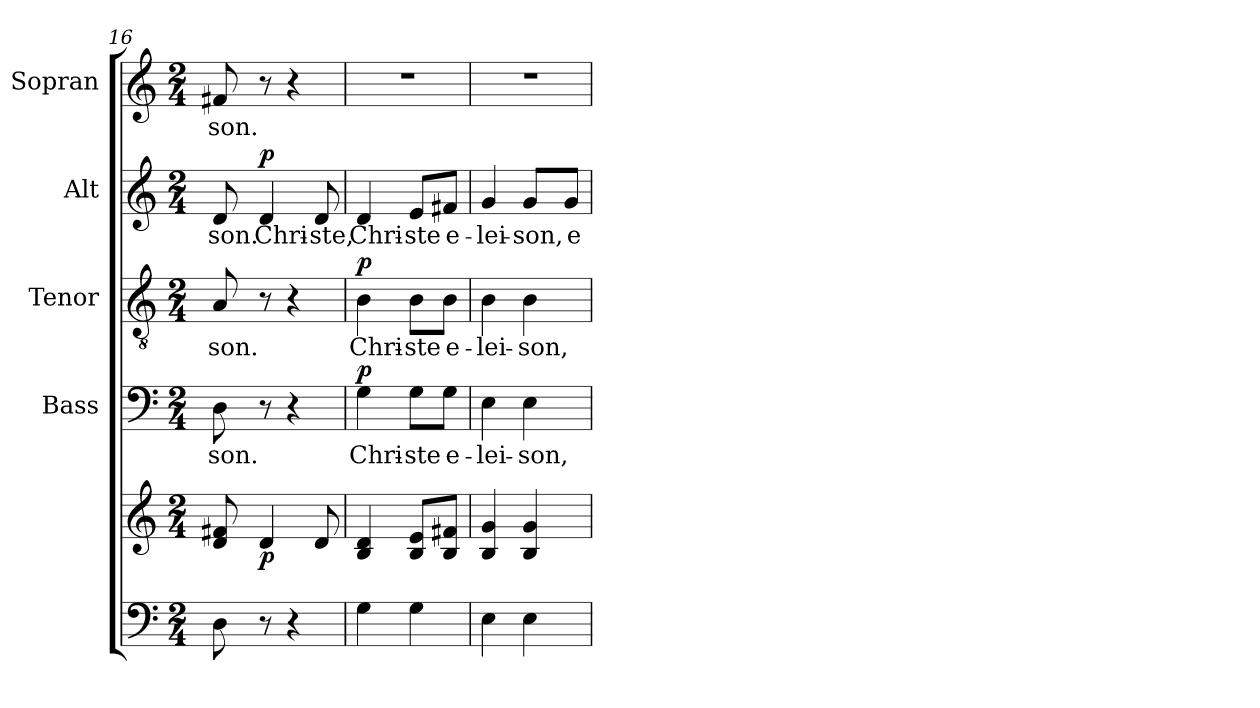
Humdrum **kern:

**kern	**kern	**dynam	**kern	**text	**dynam	**kern	**text	**dynam	**kern	**text	**dynam	**kern	**text
*part5	*part5	*part5	*part4	*part4	*part4	*part3	*part3	*part3	*part2	*part2	*part2	*part1	*part1
*staff6	*staff5	*staff5/6	*staff4	*staff4	*staff4	*staff3	*staff3	*staff3	*staff2	*staff2	*staff2	*staff1	*staff1
*	*	*	*I"Bass	*	*	*I"Tenor	*	*	*I"Alt	*	*	*I"Sopran	*
*	*	*	*I'B.	*	*	*I'T.	*	*	*I'A.	*	*	*I'S.	*
!!LO:PB:g=z
*clefF4	*clefG2	*	*clefF4	*	*	*clefGv2	*	*	*clefG2	*	*	*clefG2	*
*k[]	*k[]	*	*k[]	*	*	*k[]	*	*	*k[]	*	*	*k[]	*
*C:	*C:	*	*C:	*	*	*C:	*	*	*C:	*	*	*C:	*
*M2/4	*M2/4	*	*M2/4	*	*	*M2/4	*	*	*M2/4	*	*	*M2/4	*
=16	=16	=16	=16	=16	=16	=16	=16	=16	=16	=16	=16	=16	=16
!	!	!	!	!LO:LY:b	!	!	!LO:LY:b	!	!	!LO:LY:b	!	!	!LO:LY:b
8D\	8d/ 8f#X/	.	8D\	-son.	.	8A/	-son.	.	8d/	-son.	.	8f#X/	-son.
!	!	!LO:DY:b	!	!	!	!	!	!	!	!LO:LY:b	!LO:DY:a	!	!
8r	4d/	p	8r	.	.	8r	.	.	4d/	Chri-	p	8r	.
4r	.	.	4r	.	.	4r	.	.	.	.	.	4r	.
!	!	!	!	!	!	!	!	!	!	!LO:LY:b	!	!	!
.	8d/	.	.	.	.	.	.	.	8d/	-ste,	.	.	.
=17	=17	=17	=17	=17	=17	=17	=17	=17	=17	=17	=17	=17	=17
!	!	!	!	!LO:LY:b	!LO:DY:a	!	!LO:LY:b	!LO:DY:a	!	!LO:LY:b	!	!	!
4G\	4B/ 4d/	.	4G\	Chri-	p	4B\	Chri-	p	4d/	Chri-	.	2r	.
!	!	!	!	!LO:LY:b	!	!	!LO:LY:b	!	!	!LO:LY:b	!	!	!
4G\	8B/ 8e/L	.	8G\L	-ste	.	8B\L	-ste	.	8e/L	-ste	.	.	.
!	!	!	!	!LO:LY:b	!	!	!LO:LY:b	!	!	!LO:LY:b	!	!	!
.	8B/ 8f#X/J	.	8G\J	e-	.	8B\J	e-	.	8f#X/J	e-	.	.	.
=18	=18	=18	=18	=18	=18	=18	=18	=18	=18	=18	=18	=18	=18
!	!	!	!	!LO:LY:b	!	!	!LO:LY:b	!	!	!LO:LY:b	!	!	!
4E\	4B/ 4g/	.	4E\	-lei-	.	4B\	-lei-	.	4g/	-lei-	.	2r	.
!	!	!	!	!LO:LY:b	!	!	!LO:LY:b	!	!	!LO:LY:b	!	!	!
4E\	4B/ 4g/	.	4E\	-son,	.	4B\	-son,	.	8g/L	-son,	.	.	.
!	!	!	!	!	!	!	!	!	!	!LO:LY:b	!	!	!
.	.	.	.	.	.	.	.	.	8g/J	e-	.	.	.
=	=	=	=	=	=	=	=	=	=	=	=	=	=
*-	*-	*-	*-	*-	*-	*-	*-	*-	*-	*-	*-	*-	*-
